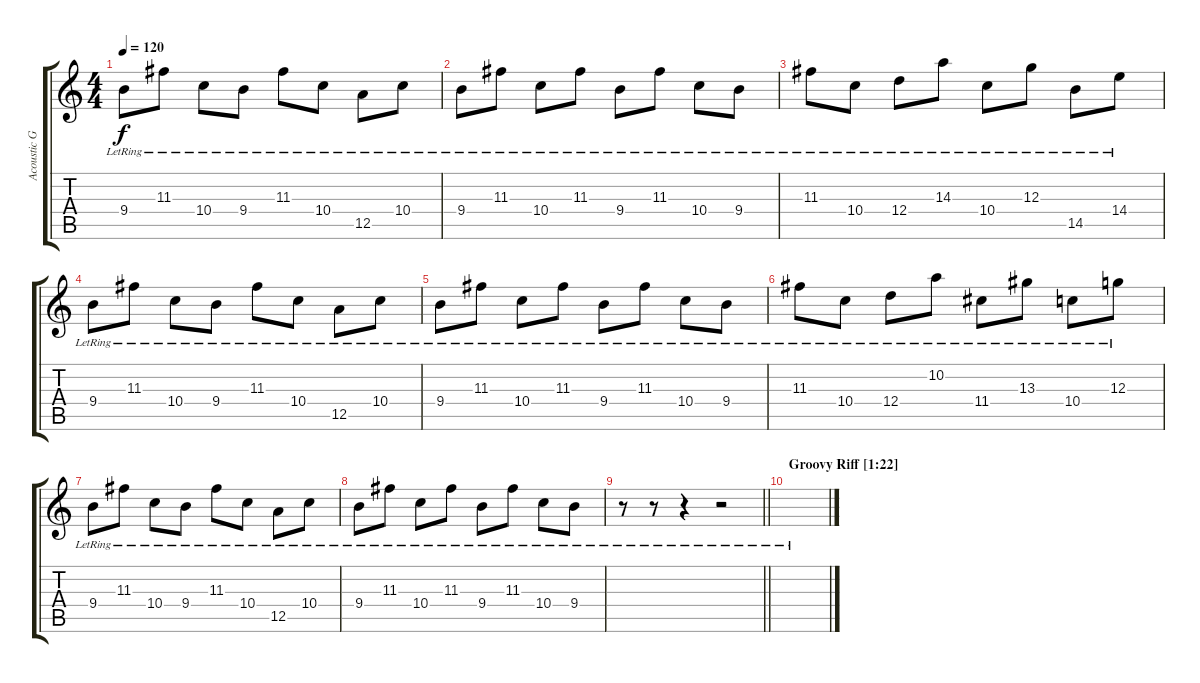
\track ("Acoustic Guitar" "Acoustic G") {instrument acousticguitarsteel}
\staff {score tabs}
\tuning (E4 B3 G3 D3 A2 E2) {hide}
\ts (4 4)
\tempo 120
\clef g2
\ks c
9.4{lr}.8{dy f} 11.3{lr}.8 10.4{lr}.8 9.4{lr}.8 11.3{lr}.8 10.4{lr}.8 12.5{lr}.8 10.4{lr}.8 |
9.4{lr}.8 11.3{lr}.8 10.4{lr}.8 11.3{lr}.8 9.4{lr}.8 11.3{lr}.8 10.4{lr}.8 9.4{lr}.8 |
11.3{lr}.8 10.4{lr}.8 12.4{lr}.8 14.3{lr}.8 10.4{lr}.8 12.3{lr}.8 14.5{lr}.8 14.4{lr}.8 |
9.4{lr}.8 11.3{lr}.8 10.4{lr}.8 9.4{lr}.8 11.3{lr}.8 10.4{lr}.8 12.5{lr}.8 10.4{lr}.8 |
9.4{lr}.8 11.3{lr}.8 10.4{lr}.8 11.3{lr}.8 9.4{lr}.8 11.3{lr}.8 10.4{lr}.8 9.4{lr}.8 |
11.3{lr}.8 10.4{lr}.8 12.4{lr}.8 10.2{lr}.8 11.4{lr}.8 13.3{lr}.8 10.4{lr}.8 12.3{lr}.8 |
9.4{lr}.8 11.3{lr}.8 10.4{lr}.8 9.4{lr}.8 11.3{lr}.8 10.4{lr}.8 12.5{lr}.8 10.4{lr}.8 |
9.4{lr}.8 11.3{lr}.8 10.4{lr}.8 11.3{lr}.8 9.4{lr}.8 11.3{lr}.8 10.4{lr}.8 9.4{lr}.8 |
\barLineRight lightlight
r.8 r.8 r.4 r.2 |
\section ("" "Groovy Riff [1:22]")
